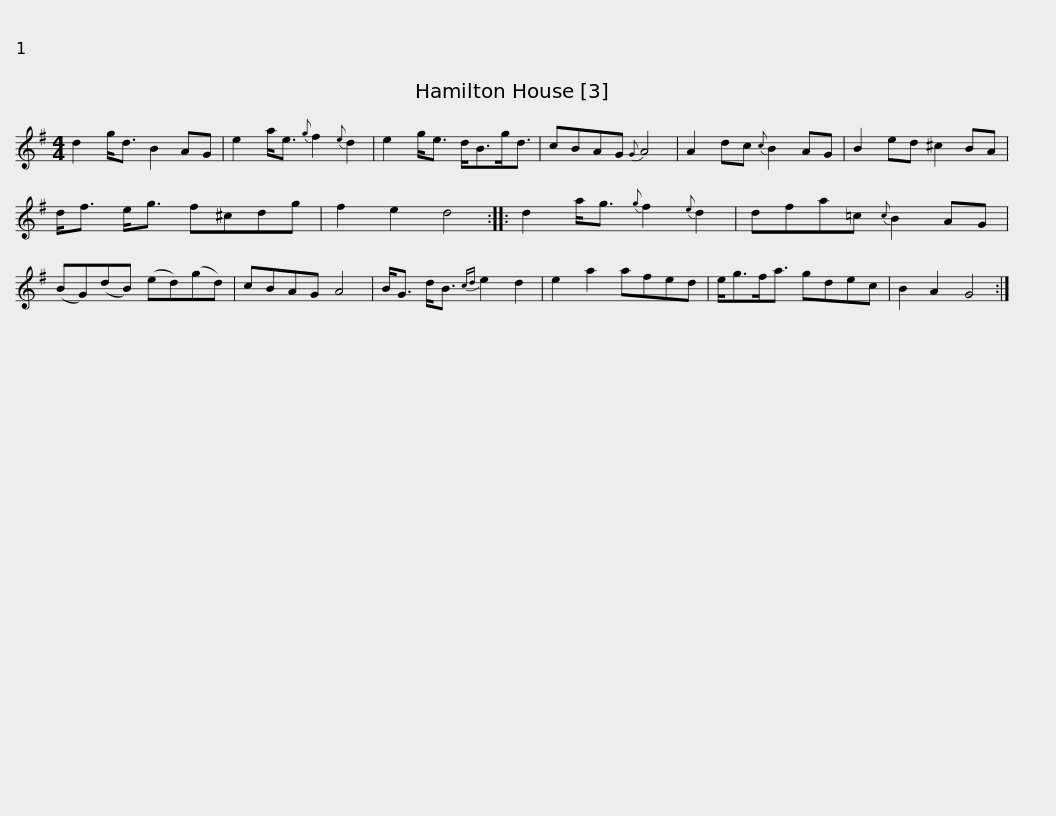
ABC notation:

X:1
L:1/8
M:4/4
I:linebreak $
K:G
V:1 treble
V:1
 d2 g<d B2 AG | e2 a<e{g} f2{e} d2 | e2 g<e d<Bg<d | cBAG{G} A4 | A2 dc{c} B2 AG | %5
 B2 ed ^c2 BA |$ d<f e<g f^cdg | f2 e2 d4 :: d2 a<g{g} f2{e} d2 | dfa=c{c} B2 AG | %10
 (BG)(dB) (ed)(gd) | cBAG A4 |$ B<G d<B{cd} e2 d2 | e2 a2 afed | e<gf<a gdec | %15
 B2 A2 G4 :| %16
